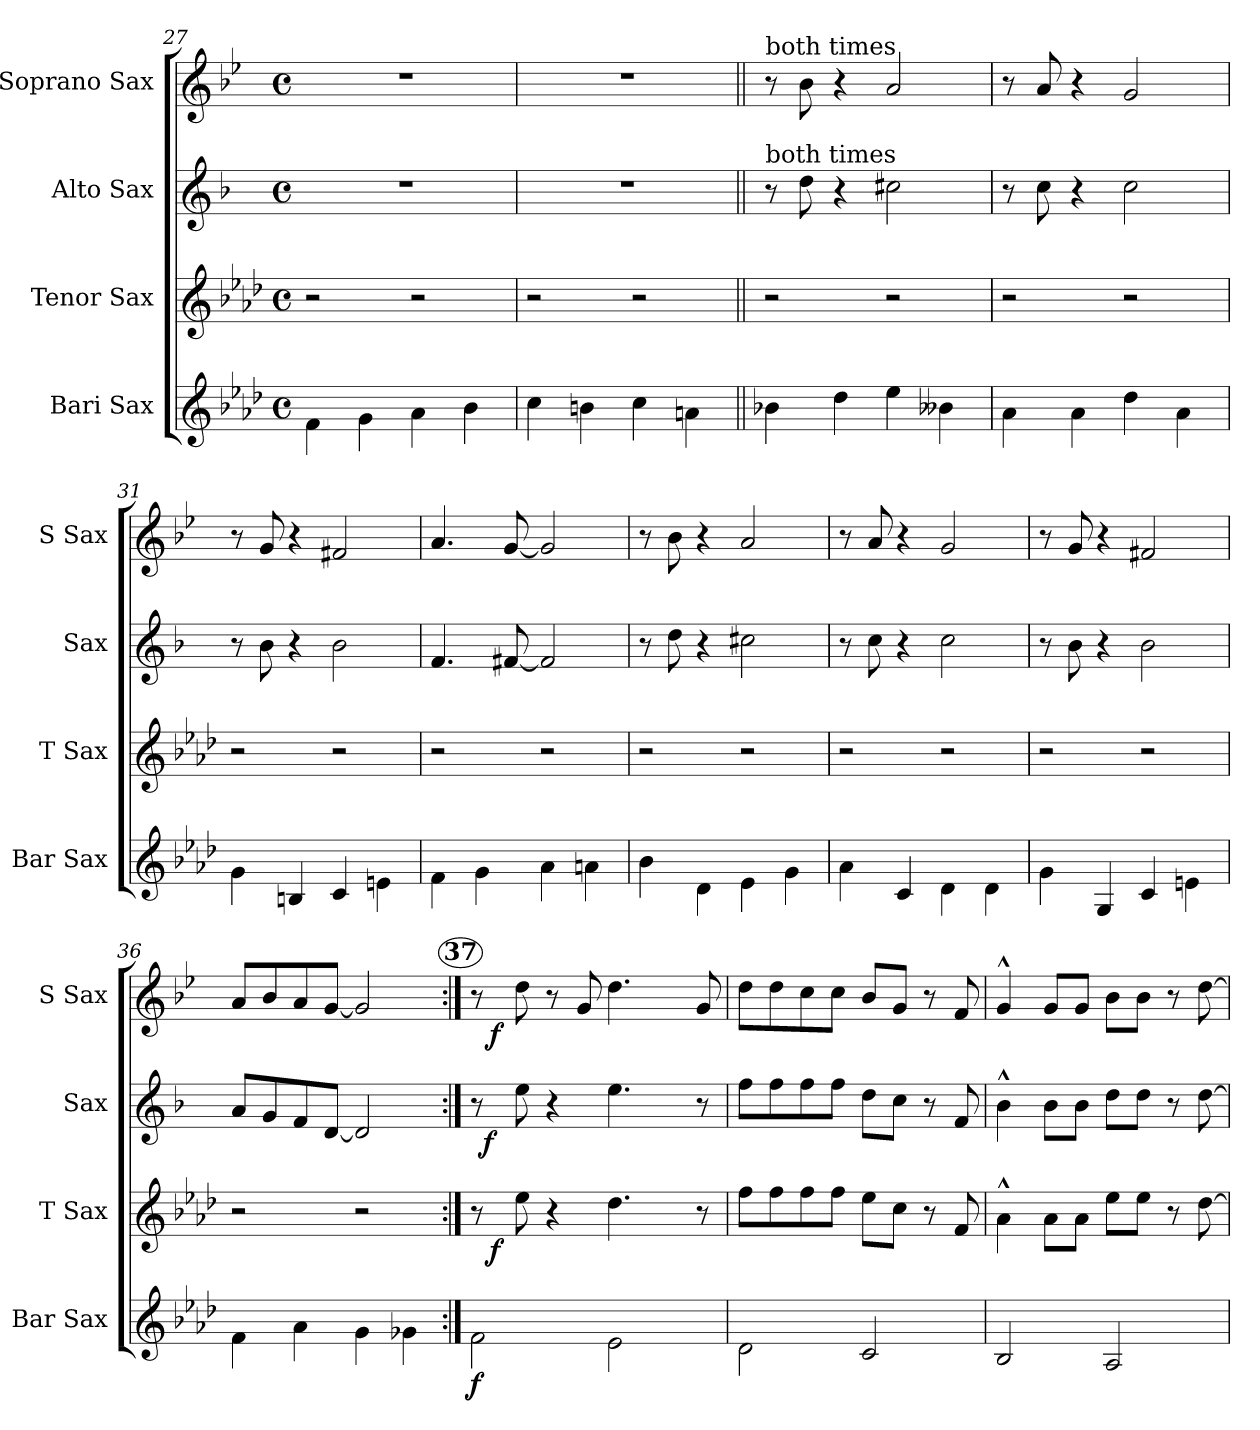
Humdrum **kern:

**kern	**dynam	**kern	**dynam	**kern	**dynam	**kern	**dynam
*part4	*part4	*part3	*part3	*part2	*part2	*part1	*part1
*staff4	*staff4	*staff3	*staff3	*staff2	*staff2	*staff1	*staff1
*I"Bari Sax	*	*I"Tenor Sax	*	*I"Alto Sax	*	*I"Soprano Sax	*
*I'Bar Sax	*	*I'T Sax	*	*I'Sax	*	*I'S Sax	*
!!LO:PB:g=z
*clefG2	*	*clefG2	*	*clefG2	*	*clefG2	*
*ITrd12c21	*	*ITrd8c14	*	*ITrd5c9	*	*ITrd1c2	*
*k[b-e-a-d-]	*	*k[b-e-a-d-]	*	*k[b-e-a-d-]	*	*k[b-e-a-d-]	*
*A-:	*	*A-:	*	*A-:	*	*A-:	*
*M4/4	*	*M4/4	*	*M4/4	*	*M4/4	*
*met(c)	*	*met(c)	*	*met(c)	*	*met(c)	*
=27	=27	=27	=27	=27	=27	=27	=27
4F\	.	2r	.	1r	.	1r	.
4G\	.	.	.	.	.	.	.
4A-\	.	2r	.	.	.	.	.
4B-\	.	.	.	.	.	.	.
=28	=28	=28	=28	=28	=28	=28	=28
4c\	.	2r	.	1r	.	1r	.
4Bn\	.	.	.	.	.	.	.
4c\	.	2r	.	.	.	.	.
4An\	.	.	.	.	.	.	.
=29||	=29||	=29||	=29||	=29||	=29||	=29||	=29||
!	!	!	!	!	!	!LO:TX:a:t=both times	!
!	!	!	!	!LO:TX:a:t=both times	!	!	!
4B-X\	.	2r	.	8r	.	8r	.
.	.	.	.	8f\	.	8a-\	.
4d-\	.	.	.	4r	.	4r	.
4e-\	.	2r	.	2en\	.	2g/	.
4B--X\	.	.	.	.	.	.	.
=30	=30	=30	=30	=30	=30	=30	=30
4A-\	.	2r	.	8r	.	8r	.
.	.	.	.	8e-i\	.	8g/	.
4A-\	.	.	.	4r	.	4r	.
4d-\	.	2r	.	2e-\	.	2f/	.
4A-\	.	.	.	.	.	.	.
=31	=31	=31	=31	=31	=31	=31	=31
4G\	.	2r	.	8r	.	8r	.
.	.	.	.	8d-\	.	8f/	.
4BBn/	.	.	.	4r	.	4r	.
4C/	.	2r	.	2d-\	.	2en/	.
4En\	.	.	.	.	.	.	.
=32	=32	=32	=32	=32	=32	=32	=32
4F\	.	2r	.	4.A-/	.	4.g/	.
4G\	.	.	.	.	.	.	.
.	.	.	.	[8An/	.	[8f/	.
4A-\	.	2r	.	2A/]	.	2f/]	.
4An\	.	.	.	.	.	.	.
=33	=33	=33	=33	=33	=33	=33	=33
4B-\	.	2r	.	8r	.	8r	.
.	.	.	.	8f\	.	8a-\	.
4D-\	.	.	.	4r	.	4r	.
4E-\	.	2r	.	2en\	.	2g/	.
4G\	.	.	.	.	.	.	.
=34	=34	=34	=34	=34	=34	=34	=34
4A-\	.	2r	.	8r	.	8r	.
.	.	.	.	8e-i\	.	8g/	.
4C/	.	.	.	4r	.	4r	.
4D-\	.	2r	.	2e-\	.	2f/	.
4D-\	.	.	.	.	.	.	.
=35	=35	=35	=35	=35	=35	=35	=35
4G\	.	2r	.	8r	.	8r	.
.	.	.	.	8d-\	.	8f/	.
4GG/	.	.	.	4r	.	4r	.
4C/	.	2r	.	2d-\	.	2en/	.
4En\	.	.	.	.	.	.	.
=36	=36	=36	=36	=36	=36	=36	=36
4F\	.	2r	.	8c/L	.	8g/L	.
.	.	.	.	8B-/	.	8a-/	.
4A-\	.	.	.	8A-/	.	8g/	.
.	.	.	.	[8F/J	.	[8f/J	.
4G\	.	2r	.	2F/]	.	2f/]	.
4G-X\	.	.	.	.	.	.	.
!!LO:LB:g=z
!!LO:REH:place=s1:a:enc=circle:fs=12:t=37
=37:|!	=37:|!	=37:|!	=37:|!	=37:|!	=37:|!	=37:|!	=37:|!
!	!LO:DY:b	!	!	!	!	!	!
*	*	*^	*	*^	*	*^	*
2F\	f	8r	24ryy	.	8r	32ryy	.	8r	24ryy	.
!	!	!	!	!	!	!	!LO:DY:b	!	!	!
.	.	.	.	.	.	2ryy	f	.	.	.
!	!	!	!	!LO:DY:b	!	!	!	!	!	!LO:DY:b
.	.	.	3%2ryy	f	.	.	.	.	3%2ryy	f
.	.	8e-\	.	.	8g\	.	.	8cc\	.	.
.	.	4r	.	.	4r	.	.	8r	.	.
.	.	.	.	.	.	.	.	8f/	.	.
2E-\	.	4.d-\	.	.	4.g\	.	.	4.cc\	.	.
.	.	.	.	.	.	4...ryy	.	.	.	.
.	.	.	6..ryy	.	.	.	.	.	6..ryy	.
.	.	8r	.	.	8r	.	.	8f/	.	.
*	*	*v	*v	*	*	*	*	*v	*v	*
*	*	*	*	*v	*v	*	*	*
=38	=38	=38	=38	=38	=38	=38	=38
2D-\	.	8f\L	.	8a-\L	.	8cc\L	.
.	.	8f\	.	8a-\	.	8cc\	.
.	.	8f\	.	8a-\	.	8b-\	.
.	.	8f\J	.	8a-\J	.	8b-\J	.
2C/	.	8e-\L	.	8f\L	.	8a-/L	.
.	.	8c\J	.	8e-\J	.	8f/J	.
.	.	8r	.	8r	.	8r	.
.	.	8F/	.	8A-/	.	8e-/	.
=39	=39	=39	=39	=39	=39	=39	=39
2BB-/	.	4A-^^>\	.	4d-^^>\	.	4f^^>/	.
.	.	8A-\L	.	8d-\L	.	8f/L	.
.	.	8A-\J	.	8d-\J	.	8f/J	.
2AA-/	.	8e-\L	.	8f\L	.	8a-\L	.
.	.	8e-\J	.	8f\J	.	8a-\J	.
.	.	8r	.	8r	.	8r	.
.	.	[8d-\	.	[8f\	.	[8cc\	.
=	=	=	=	=	=	=	=
*-	*-	*-	*-	*-	*-	*-	*-
